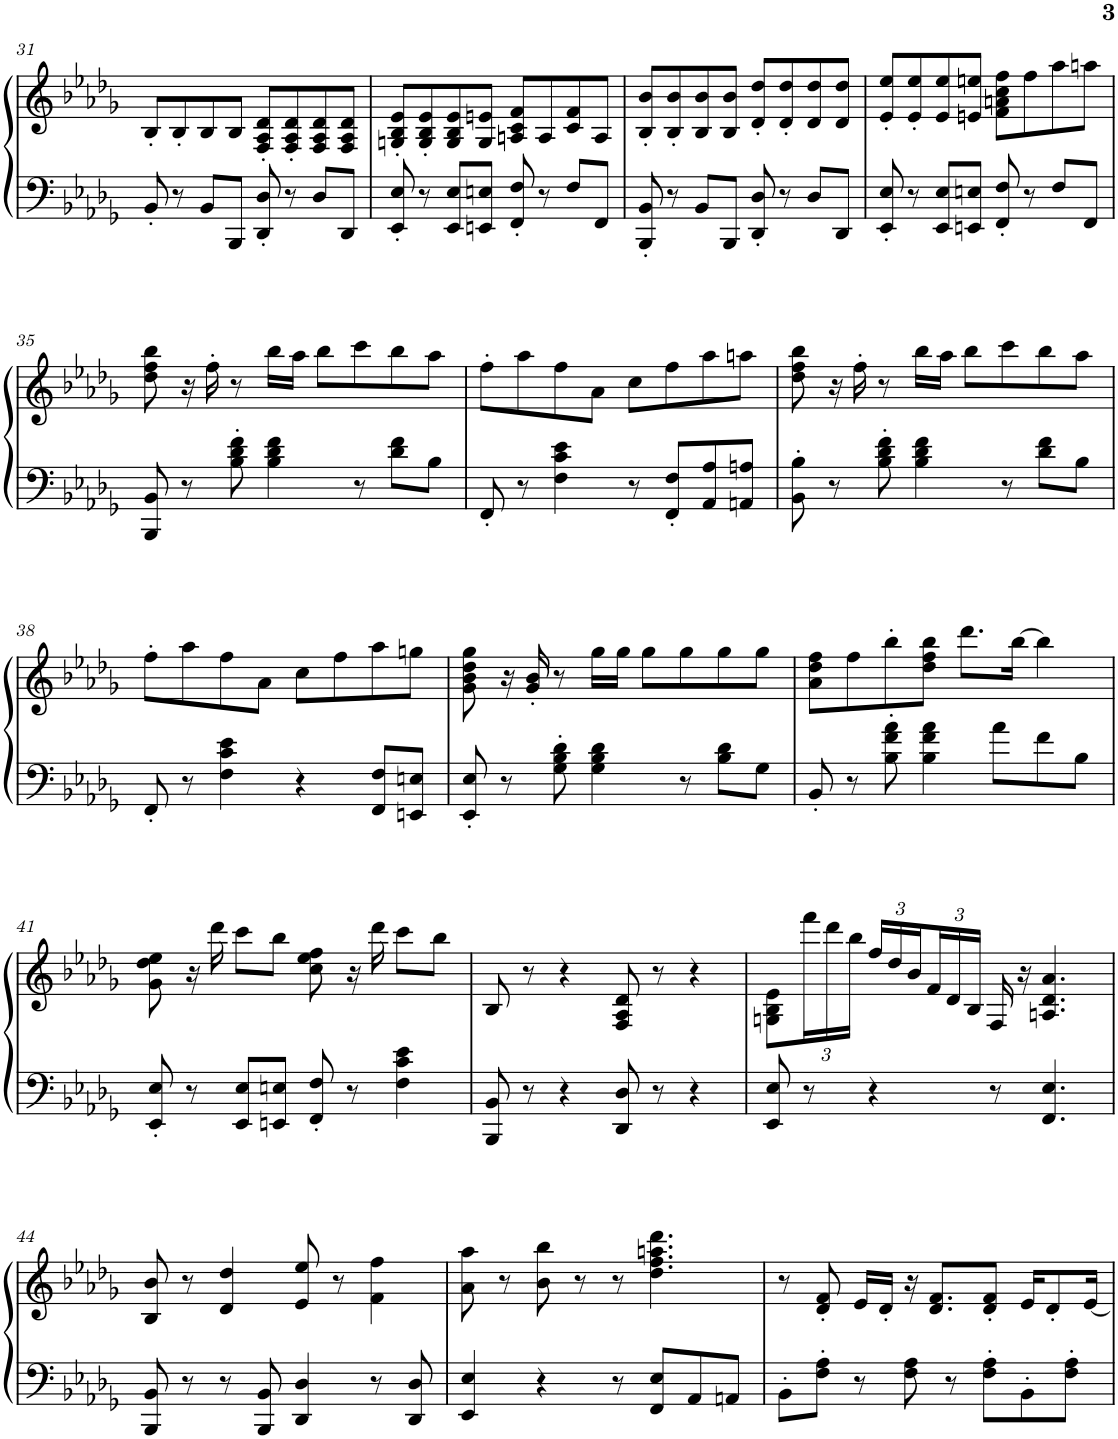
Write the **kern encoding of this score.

**kern	**kern
*part1	*part1
*staff2	*staff1
*I"Grand Piano	*
*I'Pno.	*
!!LO:PB:g=z
*clefF4	*clefG2
*k[b-e-a-d-g-]	*k[b-e-a-d-g-]
*M4/4	*M4/4
=31	=31
8BB-'/	8B-'/L
8r	8B-'/
8BB-/L	8B-/
8BBB-/J	8B-/J
8DD-/' 8D-/'	8F/' 8A-/' 8d-/'L
8r	8F/' 8A-/' 8d-/'
8D-/L	8F/ 8A-/ 8d-/
8DD-/J	8F/ 8A-/ 8d-/J
=32	=32
8EE-/' 8E-/'	8Gn/' 8B-/' 8e-/'L
8r	8G/' 8B-/' 8e-/'
8EE-/ 8E-/L	8G/ 8B-/ 8e-/
8EEn/ 8En/J	8G/ 8en/J
8FF/' 8F/'	8An/ 8c/ 8f/L
8r	8A/
8F/L	8c/ 8f/
8FF/J	8A/J
=33	=33
8BBB-/' 8BB-/'	8B-/' 8b-/'L
8r	8B-/' 8b-/'
8BB-/L	8B-/ 8b-/
8BBB-/J	8B-/ 8b-/J
8DD-/' 8D-/'	8d-/' 8dd-/'L
8r	8d-/' 8dd-/'
8D-/L	8d-/ 8dd-/
8DD-/J	8d-/ 8dd-/J
=34	=34
8EE-/' 8E-/'	8e-/' 8ee-/'L
8r	8e-/' 8ee-/'
8EE-/ 8E-/L	8e-/ 8ee-/
8EEn/ 8En/J	8en/ 8een/J
8FF/' 8F/'	8f\ 8an\ 8cc\ 8ff\L
8r	8ff\
8F/L	8aa-\
8FF/J	8aan\J
!!LO:LB:g=z
=35	=35
8BBB-/ 8BB-/	8dd-\ 8ff\ 8bb-\
8r	16r
.	16ff'\
8B-\' 8d-\' 8f\'	8r
4B-\ 4d-\ 4f\	16bb-\LL
.	16aa-\JJ
.	8bb-\L
8r	8ccc\
8d-\ 8f\L	8bb-\
8B-\J	8aa-\J
=36	=36
8FF'/	8ff'\L
8r	8aa-\
4F\ 4c\ 4e-\	8ff\
.	8a-\J
8r	8cc\L
8FF/' 8F/'L	8ff\
8AA-/ 8A-/	8aa-\
8AAn/ 8An/J	8aan\J
=37	=37
8BB-\' 8B-\'	8dd-\ 8ff\ 8bb-\
8r	16r
.	16ff'\
8B-\' 8d-\' 8f\'	8r
4B-\ 4d-\ 4f\	16bb-\LL
.	16aa-\JJ
.	8bb-\L
8r	8ccc\
8d-\ 8f\L	8bb-\
8B-\J	8aa-\J
!!LO:LB:g=z
=38	=38
8FF'/	8ff'\L
8r	8aa-\
4F\ 4c\ 4e-\	8ff\
.	8a-\J
4r	8cc\L
.	8ff\
8FF/ 8F/L	8aa-\
8EEn/ 8En/J	8ggn\J
=39	=39
8EE-/' 8E-/'	8g-\ 8b-\ 8dd-\ 8gg-\
8r	16r
.	16g-/' 16b-/'
8G-\' 8B-\' 8d-\'	8r
4G-\ 4B-\ 4d-\	16gg-\LL
.	16gg-\JJ
.	8gg-\L
8r	8gg-\
8B-\ 8d-\L	8gg-\
8G-\J	8gg-\J
=40	=40
8BB-'/	8a-\ 8dd-\ 8ff\L
8r	8ff\
8B-\' 8f\' 8a-\'	8bb-'\
4B-\ 4f\ 4a-\	8dd-\ 8ff\ 8bb-\J
.	8.ddd-\L
8a-\L	.
.	[16bb-\Jk
8f\	4bb-\]
8B-\J	.
!!LO:LB:g=z
=41	=41
8EE-/' 8E-/'	8g-\ 8dd-\ 8ee-\
8r	16r
.	16ddd-\
8EE-/ 8E-/L	8ccc\L
8EEn/ 8En/J	8bb-\J
8FF/' 8F/'	8cc\ 8ee-\ 8ff\
8r	16r
.	16ddd-\
4F\ 4c\ 4e-\	8ccc\L
.	8bb-\J
=42	=42
8BBB-/ 8BB-/	8B-/
8r	8r
4r	4r
8DD-/ 8D-/	8F/ 8A-/ 8d-/
8r	8r
4r	4r
=43	=43
8EE-/ 8E-/	8Gn\ 8B-\ 8e-\L
*	*Xbrackettup
8r	24fff\L
.	24ddd-\
.	24bb-\JJ
4r	24ff/LL
.	24dd-/
.	24b-/
.	24f/
.	24d-/
.	24B-/JJ
8r	16F/
.	16r
4.FF/ 4.E-/	4.An/ 4.d-/ 4.a-/
!!LO:LB:g=z
=44	=44
8BBB-/ 8BB-/	8B-/ 8b-/
8r	8r
8r	4d-/ 4dd-/
8BBB-/ 8BB-/	.
4DD-/ 4D-/	8e-/ 8ee-/
.	8r
8r	4f\ 4ff\
8DD-/ 8D-/	.
=45	=45
4EE-/ 4E-/	8a-\ 8aa-\
.	8r
4r	8b-\ 8bb-\
.	8r
8r	8r
8FF/ 8E-/L	4.dd-\ 4.ff\ 4.aan\ 4.ddd-\
8AA-/	.
8AAn/J	.
=46	=46
8BB-'\L	8r
8F\' 8A-\'J	8d-/' 8f/'
8r	16e-/LL
.	16d-'/JJ
8F\ 8A-\	16r
.	8.d-/ 8.f/L
8r	.
8F\' 8A-\'L	8d-/' 8f/'J
8BB-'\	16e-/KL
.	8d-'/
8F\' 8A-\'J	.
.	[16e-/Jk
=	=
*-	*-
